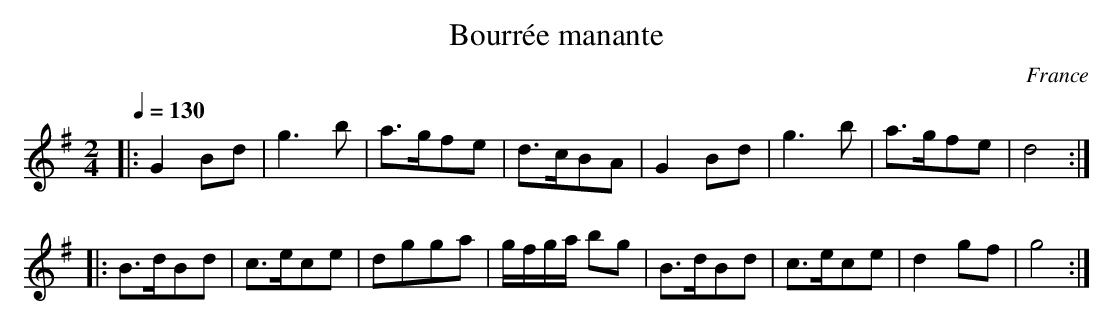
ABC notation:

X:1
T:Bourrée manante
M:2/4
L:1/8
Q:1/4=130
O:France
K:G
|: G2Bd| g3b| a>gfe| d>cBA| G2Bd| g3b| a>gfe| d4::
B>dBd| c>ece| dgga| g/f/g/a/ bg| B>dBd| c>ece| d2gf| g4:|
